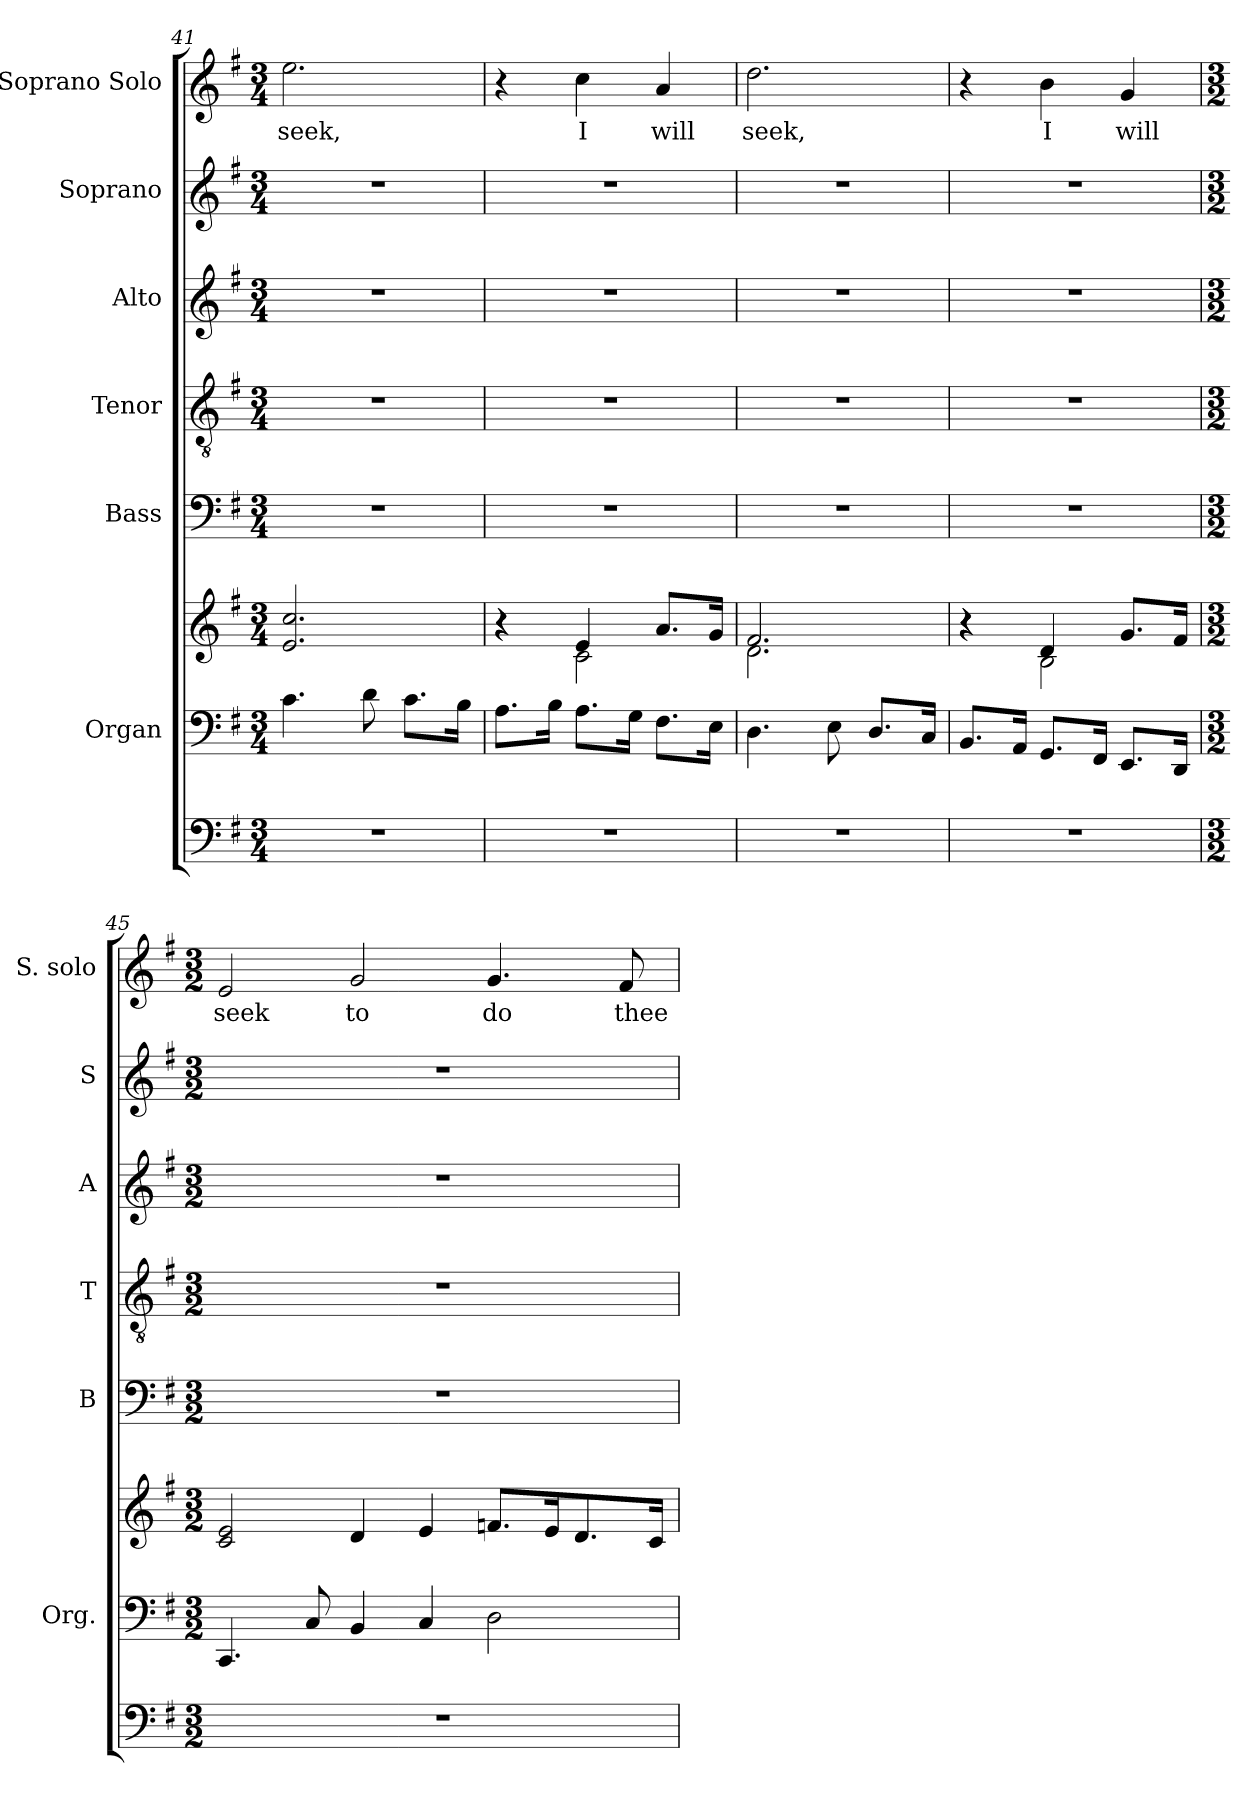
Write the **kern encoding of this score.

**kern	**kern	**kern	**kern	**kern	**kern	**kern	**kern	**text
*part7	*part6	*part6	*part5	*part4	*part3	*part2	*part1	*part1
*staff8	*staff7	*staff6	*staff5	*staff4	*staff3	*staff2	*staff1	*staff1
*	*I"Organ	*	*I"Bass	*I"Tenor	*I"Alto	*I"Soprano	*I"Soprano Solo	*
*	*I'Org.	*	*I'B	*I'T	*I'A	*I'S	*I'S. solo	*
*clefF4	*clefF4	*clefG2	*clefF4	*clefGv2	*clefG2	*clefG2	*clefG2	*
*k[f#]	*k[f#]	*k[f#]	*k[f#]	*k[f#]	*k[f#]	*k[f#]	*k[f#]	*
*G:	*G:	*G:	*G:	*G:	*G:	*G:	*G:	*
*M3/4	*M3/4	*M3/4	*M3/4	*M3/4	*M3/4	*M3/4	*M3/4	*
=41	=41	=41	=41	=41	=41	=41	=41	=41
2.r	4.c\	2.e/ 2.cc/	2.r	2.r	2.r	2.r	2.ee\	seek,
.	8d\	.	.	.	.	.	.	.
.	8.c\L	.	.	.	.	.	.	.
.	16B\Jk	.	.	.	.	.	.	.
!!LO:LB:g=z
=42	=42	=42	=42	=42	=42	=42	=42	=42
*	*	*^	*	*	*	*	*	*
2.r	8.A\L	4ra	4ra	2.r	2.r	2.r	2.r	4r	.
.	16B\Jk	.	.	.	.	.	.	.	.
.	8.A\L	4e/	2c\	.	.	.	.	4cc\	I
.	16G\Jk	.	.	.	.	.	.	.	.
.	8.F#\L	8.a/L	.	.	.	.	.	4a/	will
.	16E\Jk	16g/Jk	.	.	.	.	.	.	.
=43	=43	=43	=43	=43	=43	=43	=43	=43	=43
2.r	4.D\	2.f#/	2.d\	2.r	2.r	2.r	2.r	2.dd\	seek,
.	8E\	.	.	.	.	.	.	.	.
.	8.D/L	.	.	.	.	.	.	.	.
.	16C/Jk	.	.	.	.	.	.	.	.
=44	=44	=44	=44	=44	=44	=44	=44	=44	=44
2.r	8.BB/L	4ra	4ra	2.r	2.r	2.r	2.r	4r	.
.	16AA/Jk	.	.	.	.	.	.	.	.
.	8.GG/L	4d/	2B\	.	.	.	.	4b\	I
.	16FF#/Jk	.	.	.	.	.	.	.	.
.	8.EE/L	8.g/L	.	.	.	.	.	4g/	will
.	16DD/Jk	16f#/Jk	.	.	.	.	.	.	.
*	*	*v	*v	*	*	*	*	*	*
=45	=45	=45	=45	=45	=45	=45	=45	=45
*M3/2	*M3/2	*M3/2	*M3/2	*M3/2	*M3/2	*M3/2	*M3/2	*
1.r	4.CC/	2c/ 2e/	1.r	1.r	1.r	1.r	2e/	seek
.	8C/	.	.	.	.	.	.	.
.	4BB/	4d/	.	.	.	.	2g/	to
.	4C/	4e/	.	.	.	.	.	.
.	2D\	8.fn/L	.	.	.	.	4.g/	do
.	.	16e/k	.	.	.	.	.	.
.	.	8.d/	.	.	.	.	.	.
.	.	.	.	.	.	.	8f#/	thee
.	.	16c/Jk	.	.	.	.	.	.
=	=	=	=	=	=	=	=	=
*-	*-	*-	*-	*-	*-	*-	*-	*-
